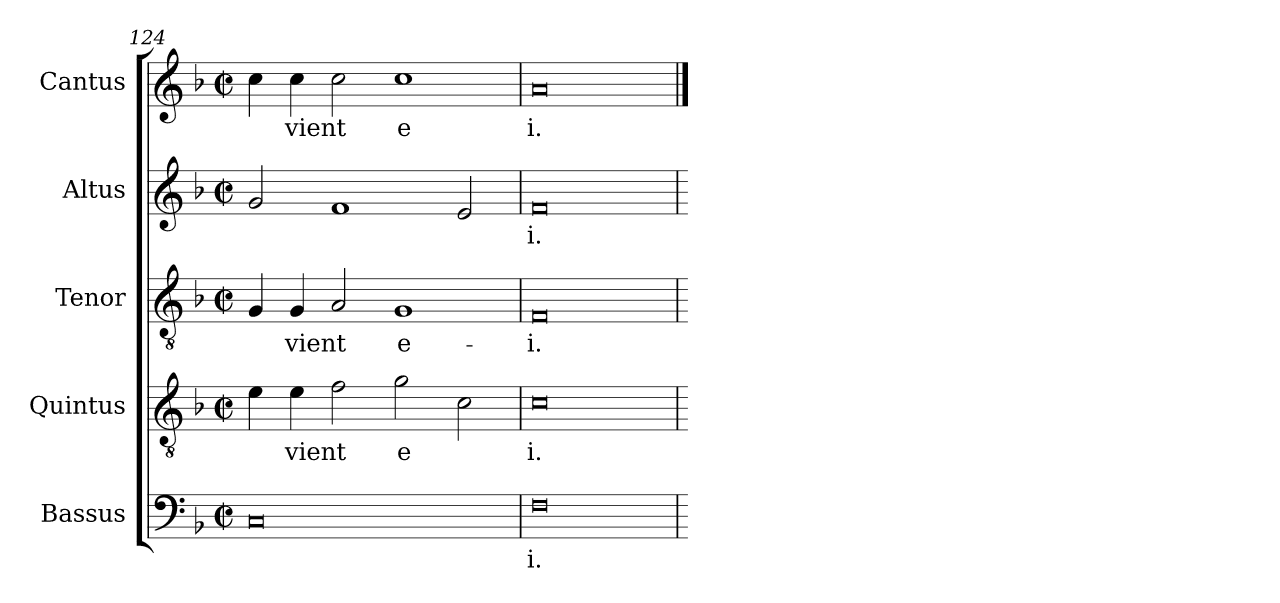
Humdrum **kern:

**kern	**text	**kern	**text	**kern	**text	**kern	**text	**kern	**text
*part5	*part5	*part4	*part4	*part3	*part3	*part2	*part2	*part1	*part1
*staff5	*staff5	*staff4	*staff4	*staff3	*staff3	*staff2	*staff2	*staff1	*staff1
*I"Bassus	*	*I"Quintus	*	*I"Tenor	*	*I"Altus	*	*I"Cantus	*
*clefF4	*	*clefGv2	*	*clefGv2	*	*clefG2	*	*clefG2	*
*k[b-]	*	*k[b-]	*	*k[b-]	*	*k[b-]	*	*k[b-]	*
*F:	*	*F:	*	*F:	*	*F:	*	*F:	*
*M2/2	*	*M2/2	*	*M2/2	*	*M2/2	*	*M2/2	*
*met(c|)	*	*met(c|)	*	*met(c|)	*	*met(c|)	*	*met(c|)	*
=124	=124	=124	=124	=124	=124	=124	=124	=124	=124
0C	.	4e\	.	4G/	.	2g/	.	4cc\	.
!	!	!	!LO:LY:b	!	!LO:LY:b	!	!	!	!LO:LY:b
.	.	4e\	vient	4G/	-vient	.	.	4cc\	vient
.	.	2f\	.	2A/	.	1f	.	2cc\	.
!	!	!	!LO:LY:b:cj	!	!LO:LY:b:cj	!	!	!	!LO:LY:b:cj
.	.	2g\	e	1G	e-	.	.	1cc	e
.	.	2c\	.	.	.	2e/	.	.	.
=125	=125	=125	=125	=125	=125	=125	=125	=125	=125
!	!LO:LY:b:cj	!	!LO:LY:b:cj	!	!LO:LY:b:cj	!	!LO:LY:b:cj	!	!LO:LY:b:cj
0F	-i.	0c	i.	0F	-i.	0f	-i.	0a	i.
=	==	=	==	=	==	=	==	==	==
*-	*-	*-	*-	*-	*-	*-	*-	*-	*-
